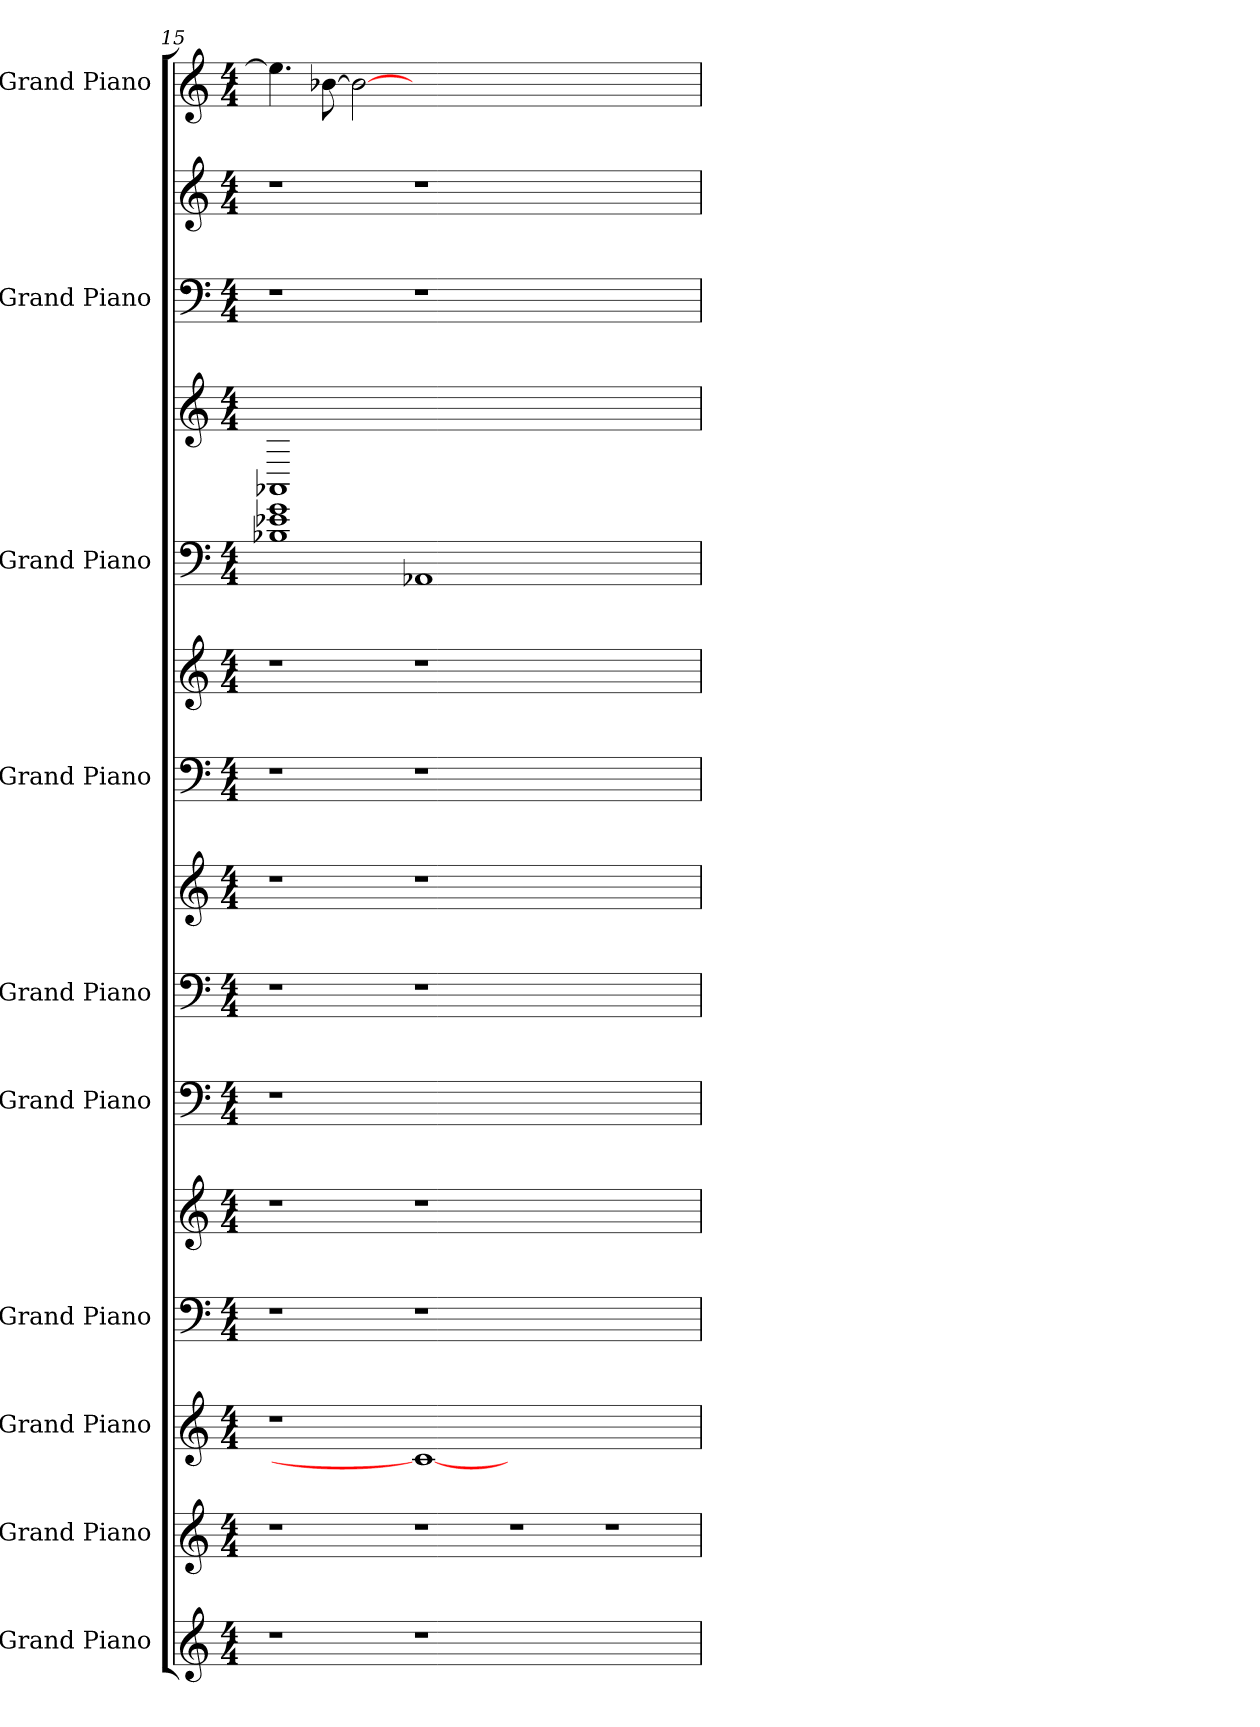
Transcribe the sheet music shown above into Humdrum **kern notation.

**kern	**kern	**kern	**kern	**kern	**kern	**kern	**kern	**kern	**kern	**kern	**kern	**kern	**kern	**kern
*part10	*part9	*part8	*part7	*part7	*part6	*part5	*part5	*part4	*part4	*part3	*part3	*part2	*part2	*part1
*staff15	*staff14	*staff13	*staff12	*staff11	*staff10	*staff9	*staff8	*staff7	*staff6	*staff5	*staff4	*staff3	*staff2	*staff1
*I"Grand Piano	*I"Grand Piano	*I"Grand Piano	*I"Grand Piano	*	*I"Grand Piano	*I"Grand Piano	*	*I"Grand Piano	*	*I"Grand Piano	*	*I"Grand Piano	*	*I"Grand Piano
*clefG2	*clefG2	*clefG2	*clefF4	*clefG2	*clefF4	*clefF4	*clefG2	*clefF4	*clefG2	*clefF4	*clefG2	*clefF4	*clefG2	*clefG2
*k[]	*k[]	*k[]	*k[]	*k[]	*k[]	*k[]	*k[]	*k[]	*k[]	*k[]	*k[]	*k[]	*k[]	*k[]
*C:	*C:	*C:	*C:	*C:	*C:	*C:	*C:	*C:	*C:	*C:	*C:	*C:	*C:	*C:
*M4/4	*M4/4	*M4/4	*M4/4	*M4/4	*M4/4	*M4/4	*M4/4	*M4/4	*M4/4	*M4/4	*M4/4	*M4/4	*M4/4	*M4/4
=15	=15	=15	=15	=15	=15	=15	=15	=15	=15	=15	=15	=15	=15	=15
1r	1r	1r	1r	1r	1r	1r	1r	1r	1r	1B-X 1e-X 1g	1AA-X	1r	1r	4.ee-]
.	.	.	.	.	.	.	.	.	.	.	.	.	.	[8b-X
.	.	.	.	.	.	.	.	.	.	.	.	.	.	2b-_
1r	1r	1c_	1r	1r	0.ryy	1r	1r	1r	1r	1AA-X	0.ryy	1r	1r	0.ryy
0ryy	1r	0ryy	0ryy	0ryy	.	0ryy	0ryy	0ryy	0ryy	0ryy	.	0ryy	0ryy	.
.	1r	.	.	.	.	.	.	.	.	.	.	.	.	.
=	=	=	=	=	=	=	=	=	=	=	=	=	=	=
*-	*-	*-	*-	*-	*-	*-	*-	*-	*-	*-	*-	*-	*-	*-
